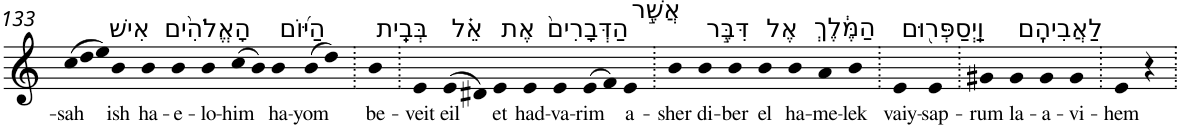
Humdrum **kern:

**kern	**text
*part1	*part1
*staff1	*staff1
*I"Piano	*
*I'Pno	*
!!LO:PB:g=z
*clefG2	*
*k[]	*
*Xtuplet	*
=133	=133
!	!LO:LY:b
(>12cc	-sah
12dd	.
12ee)	.
!LO:TX:a:t=אִישׁ	!
!	!LO:LY:b
4b	ish
!LO:TX:a:t=הָאֱלֹהִ֨ים	!
!	!LO:LY:b
4b	ha-
!	!LO:LY:b
4b	-e-
!	!LO:LY:b
4b	-lo-
!	!LO:LY:b
(>8cc	-him
8b)	.
!LO:TX:a:t=הַיּ֜וֹם	!
!	!LO:LY:b
4b	ha-
!	!LO:LY:b
(>8b	-yom
8dd)	.
=134.	=134.
!LO:TX:a:t=בְּבֵֽית	!
!	!LO:LY:b
4b	be-
=135.	=135.
!	!LO:LY:b
4e	-veit
!LO:TX:a:t=אֵ֗ל	!
!	!LO:LY:b
(>8e	eil
8d#X)	.
!LO:TX:a:t=אֶת	!
!	!LO:LY:b
4e	et
!LO:TX:a:t=הַדְּבָרִים֙	!
!	!LO:LY:b
4e	had-
!	!LO:LY:b
4e	-va-
!	!LO:LY:b
(>8e	-rim
8f)	.
!LO:TX:a:t=אֲשֶׁ֣ר	!
!	!LO:LY:b
4e	a-
=136.	=136.
!	!LO:LY:b
4b	-sher
!LO:TX:a:t=דִּבֶּ֣ר	!
!	!LO:LY:b
4b	di-
!	!LO:LY:b
4b	-ber
!LO:TX:a:t=אֶל	!
!	!LO:LY:b
4b	el
!LO:TX:a:t=הַמֶּ֔לֶךְ	!
!	!LO:LY:b
4b	ha-
!	!LO:LY:b
4a	-me-
!	!LO:LY:b
4b	-lek
=137.	=137.
!LO:TX:a:t=וַֽיְסַפְּר֖וּם	!
!	!LO:LY:b
4e	vaiy-
!	!LO:LY:b
4e	-sap-
=138.	=138.
!	!LO:LY:b
4g#X	-rum
!LO:TX:a:t=לַאֲבִיהֶֽם	!
!	!LO:LY:b
4g#	la-
!	!LO:LY:b
4g#	-a-
!	!LO:LY:b
4g#	-vi-
=139.	=139.
!	!LO:LY:b
4e	-hem
4r	.
=.	=.
*-	*-
